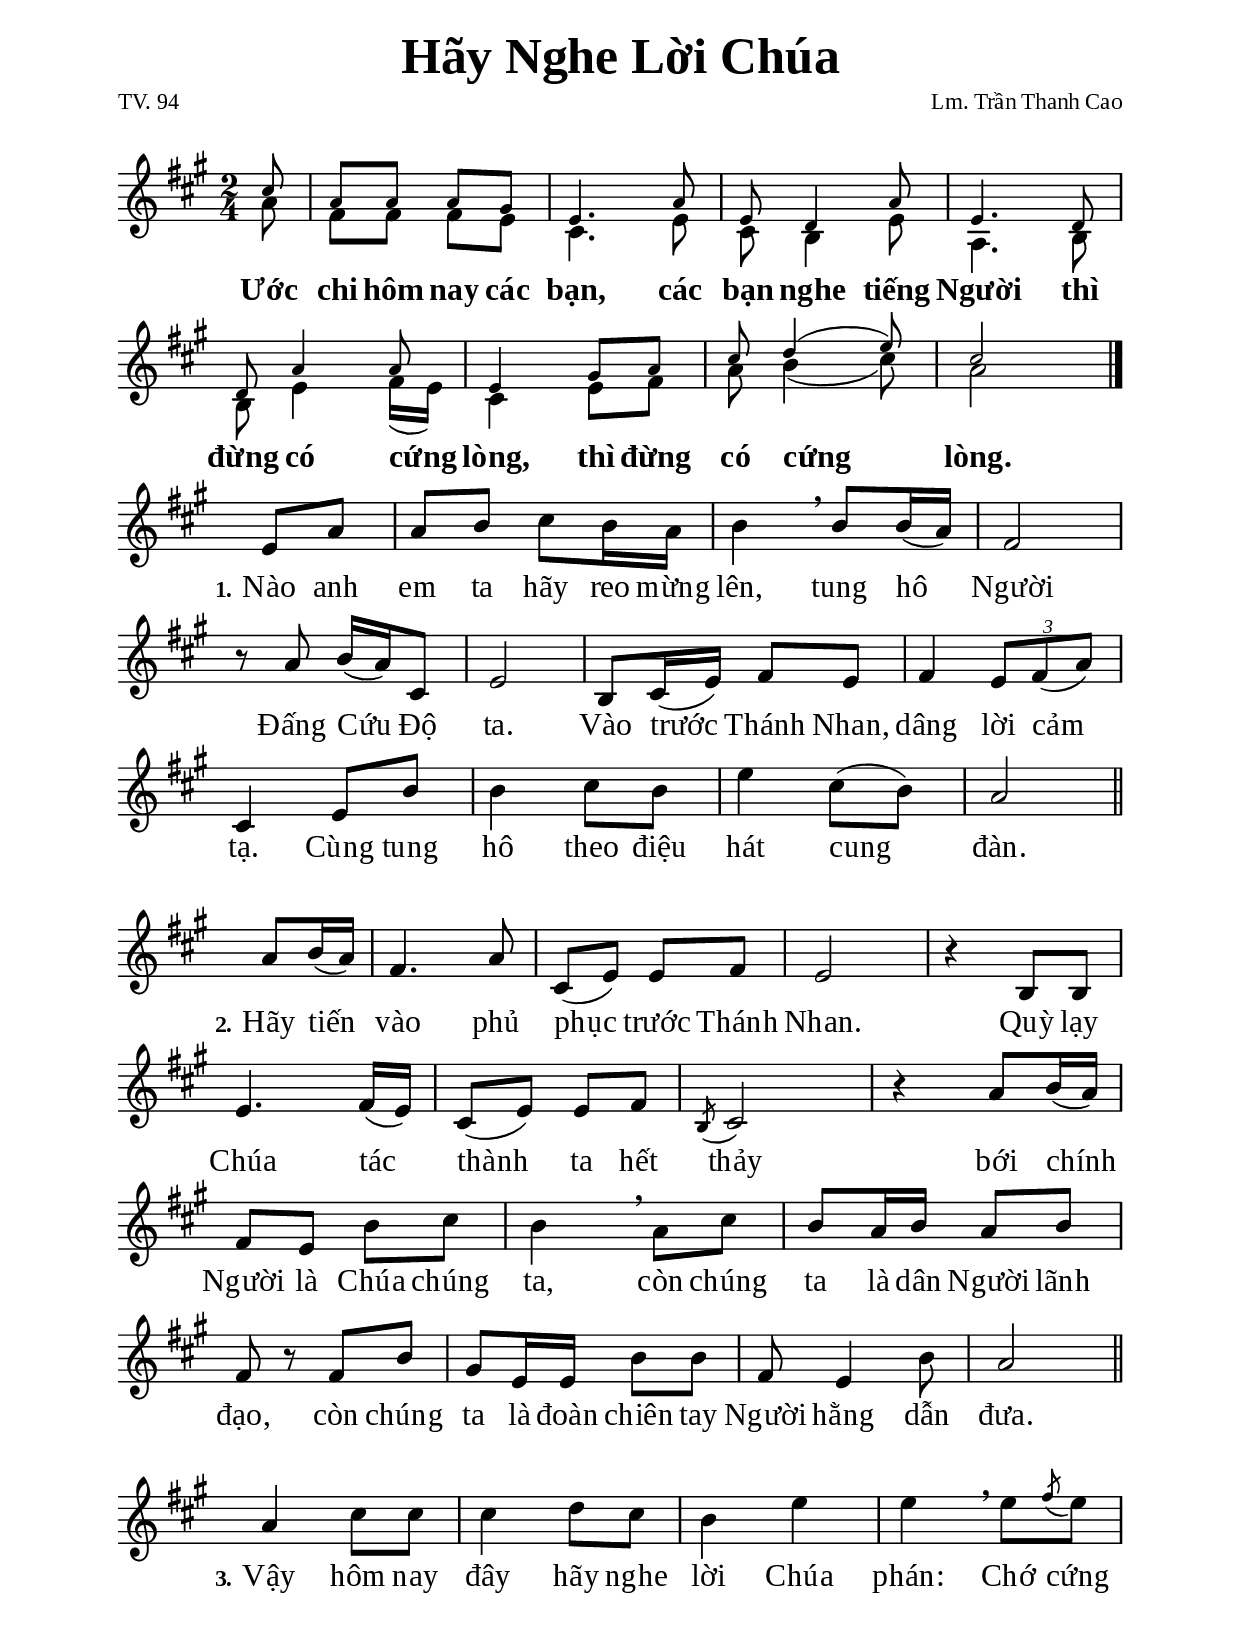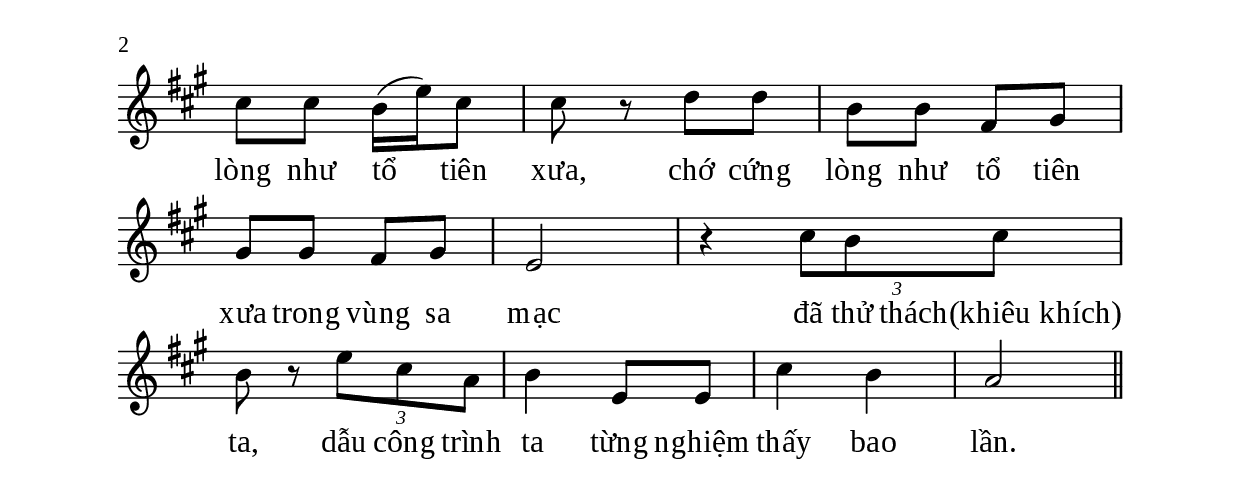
% Cài đặt chung
\version "2.20.0"
\include "english.ly"

\header {
  title = \markup { \fontsize #3 "Hãy Nghe Lời Chúa" }
  poet = "TV. 94"
  composer = "Lm. Trần Thanh Cao"
  arranger = " "
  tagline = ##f
}

\paper {
  #(set-paper-size "a4")
  top-margin = 15\mm
  bottom-margin = 15\mm
  left-margin = 20\mm
  right-margin = 20\mm
  indent = #0
  #(define fonts
    (make-pango-font-tree
      "Liberation Serif"
      "Liberation Serif"
      "Liberation Serif"
      (/ 20 20)))
  %page-count = #1
}

% Nhạc điệp khúc
nhacDiepKhucSop = \relative c'' {
  \partial 8 a8 |
  fs fs fs e |
  cs4. e8 |
  cs b4 e8 |
  a,4. b8 |
  b e4 fs16 (e) |
  cs4 e8 fs |
  a b4 (cs8) |
  a2 \bar "|."
}

nhacDiepKhucBas = \relative c'' {
  \partial 8 cs8 |
  a a a gs |
  e4. a8 |
  e d4 a'8 |
  e4. d8 |
  d a'4 a8 |
  e4 gs8 a |
  cs8 d4 (e8) |
  cs2
}

% Nhạc phiên khúc
nhacPhienKhucMot = \relative c' {
  \partial 4 e8 a |
  a b cs b16 a |
  b4 \breathe b8 b16 (a) |
  fs2 |
  r8 a b16 (a) cs,8 |
  e2 |
  b8 cs16 (e) fs8 e |
  fs4 \tuplet 3/2 { e8 fs (a) } |
  cs,4 e8 b' |
  b4 cs8 b |
  e4 cs8 (b) |
  a2 \bar "||"
}

nhacPhienKhucHai = \relative c'' {
  \partial 4 a8 b16 (a) |
  fs4. a8 |
  cs,8 (e) e fs |
  e2 |
  r4 b8 b |
  e4. fs16 (e) |
  cs8 (e) e fs |
  \acciaccatura b,8 cs2 |
  r4 a'8 b16 (a) |
  fs8 e b' cs |
  b4 \breathe a8 cs |
  b a16 b a8 b |
  fs r fs b |
  gs e16 e b'8 b |
  fs e4 b'8 |
  a2 \bar "||"
}

nhacPhienKhucBa = \relative c'' {
  a4 cs8 cs |
  cs4 d8 cs |
  b4 e |
  e \breathe e8 \acciaccatura fs e |
  cs cs b16 (e) cs8 |
  cs r d d |
  b b fs gs |
  gs gs fs gs |
  e2 |
  r4 \tuplet 3/2 { cs'8 b cs } |
  b r \tuplet 3/2 { e cs a } |
  b4 e,8 e |
  cs'4 b |
  a2 \bar "||"
}

% Lời điệp khúc
loiDiepKhuc = \lyricmode {
  Ước chi hôm nay các bạn, các bạn nghe tiếng Người
  thì đừng có cứng lòng,
  thì đừng có cứng lòng.
}

% Lời phiên khúc
loiPhienKhucMot = \lyricmode {
  \set stanza = #"1."
  Nào anh em ta hãy reo mừng lên,
  tung hô Người Đấng Cứu Độ ta.
  Vào trước Thánh Nhan, dâng lời cảm tạ.
  Cùng tung hô theo điệu hát cung đàn.
}

loiPhienKhucHai = \lyricmode {
  \set stanza = #"2."
  Hãy tiến vào phủ phục trước Thánh Nhan.
  Quỳ lạy Chúa tác thành ta hết thảy
  bới chính Người là Chúa chúng ta,
  còn chúng ta là dân Người lãnh đạo,
  còn chúng ta là đoàn chiên tay Người hằng dẫn đưa.
}

loiPhienKhucBa = \lyricmode {
  \set stanza = #"3."
  Vậy hôm nay đây hãy nghe lời Chúa phán:
  Chớ cứng lòng như tổ tiên xưa,
  chớ cứng lòng như tổ tiên xưa trong vùng sa mạc
  đã thử "thách(khiêu khích)" ta, dẫu công trình ta
  từng nghiệm thấy bao lần.
}


% Dàn trang
\score {
  \new ChoirStaff <<
    \new Staff = diepKhuc \with {
        \consists "Merge_rests_engraver"
        \magnifyStaff #(magstep +1)
      }
      <<
      \new Voice = beSop {
        \voiceTwo \key a \major \time 2/4 \nhacDiepKhucSop
      }
      \new Voice = beBas {
        \override NoteHead.font-size = #-2
        \voiceOne \key a \major \time 2/4 \nhacDiepKhucBas
      }
    >>
    \new Lyrics \lyricsto beSop \loiDiepKhuc
  >>
  \layout {
    \override Lyrics.LyricText.font-series = #'bold
    \override Lyrics.LyricText.font-size = #+3
    \override Lyrics.LyricSpace.minimum-distance = #0.5
    \override Score.BarNumber.break-visibility = ##(#f #f #f)
  }
}

\score {
  \new ChoirStaff <<
    \new Staff = phienKhuc \with {
        \magnifyStaff #(magstep +1)
      }
      <<
      \new Voice = beSop {
        \key a \major \time 2/4 \nhacPhienKhucMot
      }
    >>
    \new Lyrics \lyricsto beSop \loiPhienKhucMot
  >>
  \layout {
    \override Staff.TimeSignature.transparent = ##t
    \override Lyrics.LyricText.font-size = #+3
    \override Lyrics.LyricSpace.minimum-distance = #0.5
    \override Score.BarNumber.break-visibility = ##(#f #f #f)
  } 
}

\score {
  \new ChoirStaff <<
    \new Staff = phienKhuc \with {
        \magnifyStaff #(magstep +1)
      }
      <<
      \new Voice = beSop {
        \key a \major \time 2/4 \nhacPhienKhucHai
      }
    >>
    \new Lyrics \lyricsto beSop \loiPhienKhucHai
  >>
  \layout {
    \override Staff.TimeSignature.transparent = ##t
    \override Lyrics.LyricText.font-size = #+3
    \override Lyrics.LyricSpace.minimum-distance = #0.5
    \override Score.BarNumber.break-visibility = ##(#f #f #f)
  } 
}

\score {
  \new ChoirStaff <<
    \new Staff = phienKhuc \with {
        \magnifyStaff #(magstep +1)
      }
      <<
      \new Voice = beSop {
        \key a \major \time 2/4 \nhacPhienKhucBa
      }
    >>
    \new Lyrics \lyricsto beSop \loiPhienKhucBa
  >>
  \layout {
    \override Staff.TimeSignature.transparent = ##t
    \override Lyrics.LyricText.font-size = #+3
    \override Lyrics.LyricSpace.minimum-distance = #0.5
    \override Score.BarNumber.break-visibility = ##(#f #f #f)
  } 
}
